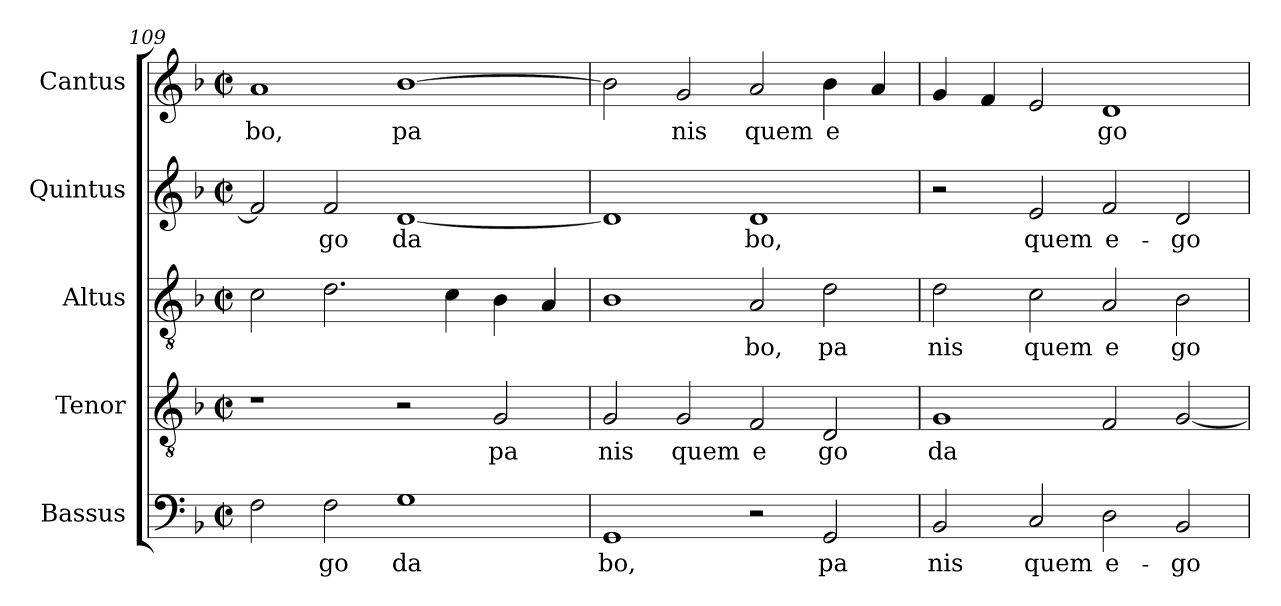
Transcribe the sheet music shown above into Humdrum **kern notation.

**kern	**text	**kern	**text	**kern	**text	**kern	**text	**kern	**text
*part5	*part5	*part4	*part4	*part3	*part3	*part2	*part2	*part1	*part1
*staff5	*staff5	*staff4	*staff4	*staff3	*staff3	*staff2	*staff2	*staff1	*staff1
*I"Bassus	*	*I"Tenor	*	*I"Altus	*	*I"Quintus	*	*I"Cantus	*
*clefF4	*	*clefGv2	*	*clefGv2	*	*clefG2	*	*clefG2	*
*k[b-]	*	*k[b-]	*	*k[b-]	*	*k[b-]	*	*k[b-]	*
*F:	*	*F:	*	*F:	*	*F:	*	*F:	*
*M2/2	*	*M2/2	*	*M2/2	*	*M2/2	*	*M2/2	*
*met(c|)	*	*met(c|)	*	*met(c|)	*	*met(c|)	*	*met(c|)	*
=109	=109	=109	=109	=109	=109	=109	=109	=109	=109
!	!LO:LY:b:cj	!	!	!	!LO:LY:b:cj	!	!LO:LY:b:cj	!	!LO:LY:b:cj
2F\	.	1r	.	2c\	.	2f/]	.	1a	-bo,
!	!LO:LY:b:cj	!	!	!	!LO:LY:b:cj	!	!LO:LY:b:cj	!	!
2F\	go	.	.	2.d\	.	2f/	go	.	.
!	!LO:LY:b:cj	!	!	!	!	!	!LO:LY:b:cj	!	!LO:LY:b:cj
1G	da	2r	.	.	.	[<1d	da	[>1b-	pa-
!	!	!	!	!	!LO:LY:b:cj	!	!	!	!
.	.	.	.	4c\	.	.	.	.	.
!	!	!	!LO:LY:b:cj	!	!LO:LY:b:cj	!	!	!	!
.	.	2G/	pa	4B-\	.	.	.	.	.
!	!	!	!	!	!LO:LY:b:cj	!	!	!	!
.	.	.	.	4A/	.	.	.	.	.
=110	=110	=110	=110	=110	=110	=110	=110	=110	=110
!	!LO:LY:b:cj	!	!LO:LY:b:cj	!	!LO:LY:b:cj	!	!LO:LY:b:cj	!	!LO:LY:b:cj
1GG	bo,	2G/	nis	1B-	.	1d]	.	2b-\]	--
!	!	!	!LO:LY:b:cj	!	!	!	!	!	!LO:LY:b:cj
.	.	2G/	quem	.	.	.	.	2g/	-nis
!	!	!	!LO:LY:b:cj	!	!LO:LY:b:cj	!	!LO:LY:b:cj	!	!LO:LY:b:cj
2r	.	2F/	e	2A/	bo,	1d	bo,	2a/	quem
!	!LO:LY:b:cj	!	!LO:LY:b:cj	!	!LO:LY:b:cj	!	!	!	!LO:LY:b:cj
2GG/	pa	2D/	go	2d\	pa	.	.	4b-\	e-
!	!	!	!	!	!	!	!	!	!LO:LY:b:cj
.	.	.	.	.	.	.	.	4a/	--
!!LO:PB:g=z
=111	=111	=111	=111	=111	=111	=111	=111	=111	=111
!	!LO:LY:b:cj	!	!LO:LY:b:cj	!	!LO:LY:b:cj	!	!	!	!LO:LY:b:cj
2BB-/	nis	1G	da	2d\	nis	2r	.	4g/	--
!	!	!	!	!	!	!	!	!	!LO:LY:b:cj
.	.	.	.	.	.	.	.	4f/	--
!	!LO:LY:b:cj	!	!	!	!LO:LY:b:cj	!	!LO:LY:b:cj	!	!LO:LY:b:cj
2C/	quem	.	.	2c\	quem	2e/	quem	2e/	--
!	!LO:LY:b:cj	!	!LO:LY:b:cj	!	!LO:LY:b:cj	!	!LO:LY:b:cj	!	!LO:LY:b:cj
2D\	e-	2F/	.	2A/	e	2f/	e-	1d	-go
!	!LO:LY:b:cj	!	!LO:LY:b:cj	!	!LO:LY:b:cj	!	!LO:LY:b:cj	!	!
2BB-/	-go	[<2G/	.	2B-\	go	2d/	-go	.	.
=	=	=	=	=	=	=	=	=	=
*-	*-	*-	*-	*-	*-	*-	*-	*-	*-
